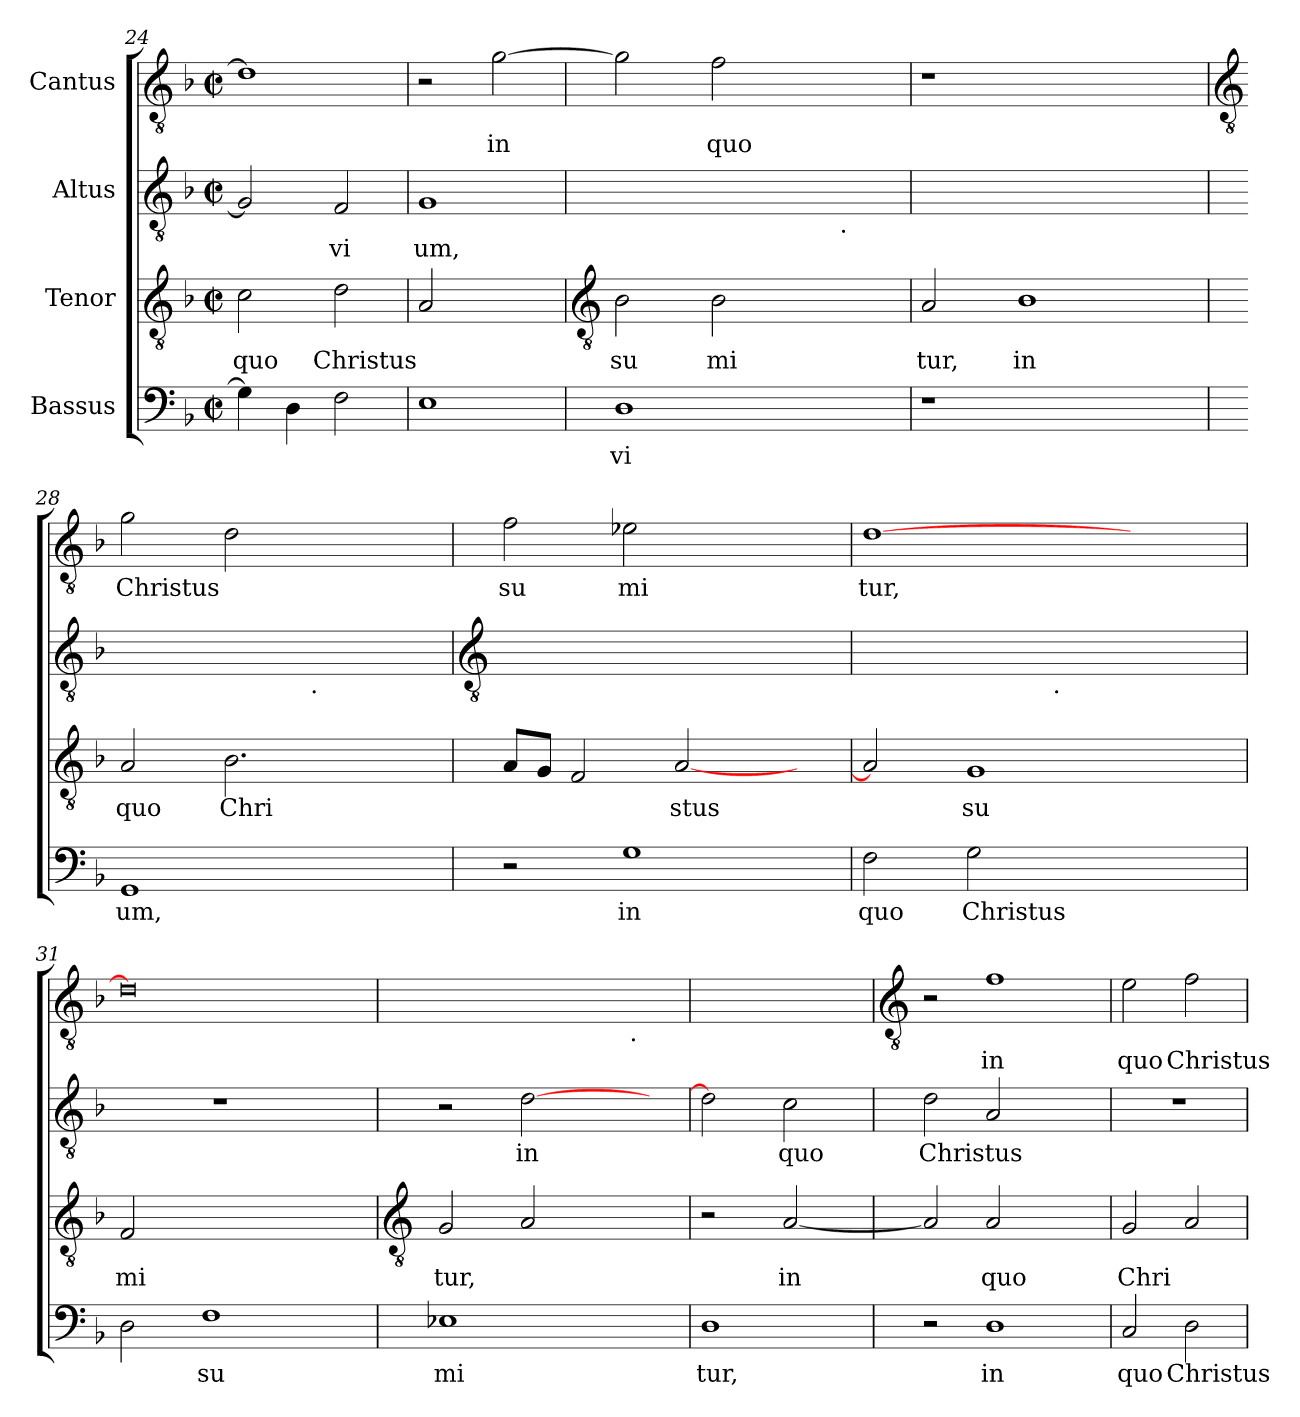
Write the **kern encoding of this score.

**kern	**text	**kern	**text	**kern	**text	**kern	**text
*part4	*part4	*part3	*part3	*part2	*part2	*part1	*part1
*staff4	*staff4	*staff3	*staff3	*staff2	*staff2	*staff1	*staff1
*I"Bassus	*	*I"Tenor	*	*I"Altus	*	*I"Cantus	*
!!LO:LB:g=z
*clefF4	*	*clefGv2	*	*clefGv2	*	*clefGv2	*
*k[b-]	*	*k[b-]	*	*k[b-]	*	*k[b-]	*
*F:	*	*F:	*	*F:	*	*F:	*
*M2/2	*	*M2/2	*	*M2/2	*	*M2/2	*
*met(c|)	*	*met(c|)	*	*met(c|)	*	*met(c|)	*
=24	=24	=24	=24	=24	=24	=24	=24
!	!	!	!LO:LY:b	!	!	!	!
4G\]	.	2c\	quo	2G/]	.	1d]	.
4D\	.	.	.	.	.	.	.
!	!	!	!LO:LY:b	!	!LO:LY:b	!	!
2F\	.	2d\	Christus	2F/	vi	.	.
=25A	=25A	=25A	=25A	=25A	=25A	=25A	=25A
!	!	!	!	!	!LO:LY:b	!	!
1E	.	2A/	.	1G	um,	2r	.
!	!	!	!	!	!	!	!LO:LY:b
.	.	2ryy	.	.	.	[2g\	in
!!LO:LB:g=z
=26A	=26A	=26A	=26A	=26A	=26A	=26A	=26A
*	*	*clefGv2	*	*	*	*	*
!	!LO:LY:b	!	!LO:LY:b	!	!	!	!
1D	vi	2B-\	su	4ryy	.	2g\]	.
.	.	.	.	4ryy	.	.	.
!	!	!	!LO:LY:b	!	!	!	!LO:LY:b
.	.	2B-\	mi	4ryy	.	2f\	quo
.	.	.	.	32ryy	.	.	.
.	.	.	.	32ryy	.	.	.
.	.	.	.	32ryy	.	.	.
.	.	.	.	32ryy	.	.	.
.	.	.	.	32ryy	.	.	.
.	.	.	.	32ryy	.	.	.
!	!	!	!	!LO:TX:b:t=.	!	!	!
.	.	.	.	32ryy	.	.	.
.	.	.	.	4ryy	.	.	.
8..ryy	.	8..ryy	.	.	.	8..ryy	.
=27	=27	=27	=27	=27	=27	=27	=27
!	!	!	!LO:LY:b	!	!	!	!
1r	.	2A/	tur,	4ryy	.	1r	.
.	.	.	.	4ryy	.	.	.
!	!	!	!LO:LY:b	!	!	!	!
.	.	1B-	in	4ryy	.	.	.
.	.	.	.	32ryy	.	.	.
.	.	.	.	4ryy	.	.	.
2ryy	.	.	.	.	.	2ryy	.
.	.	.	.	4...ryy	.	.	.
!!LO:LB:g=z
=28	=28	=28	=28	=28	=28	=28	=28
*	*	*	*	*	*	*clefGv2	*
!	!LO:LY:b	!	!LO:LY:b	!	!	!	!LO:LY:b
1GG	um,	2A/	quo	4ryy	.	2g\	Christus
.	.	.	.	4ryy	.	.	.
!	!	!	!LO:LY:b	!	!	!	!
.	.	2.B-\	Chri	32ryy	.	2d\	.
.	.	.	.	32ryy	.	.	.
.	.	.	.	32ryy	.	.	.
.	.	.	.	32ryy	.	.	.
.	.	.	.	32ryy	.	.	.
.	.	.	.	32ryy	.	.	.
!	!	!	!	!LO:TX:b:t=.	!	!	!
.	.	.	.	32ryy	.	.	.
.	.	.	.	4ryy	.	.	.
.	.	.	.	4ryy	.	.	.
4ryy	.	.	.	.	.	4ryy	.
.	.	.	.	32ryy	.	.	.
!!LO:LB:g=z
=29	=29	=29	=29	=29	=29	=29	=29
*	*	*	*	*clefGv2	*	*	*
!	!	!	!	!	!	!	!LO:LY:b
2r	.	8A/L	.	4ryy	.	2f\	su
.	.	8G/J	.	.	.	.	.
.	.	2F/	.	4ryy	.	.	.
!	!LO:LY:b	!	!	!	!	!	!LO:LY:b
1G	in	.	.	4ryy	.	2e-X\	mi
!	!	!	!LO:LY:b	!	!	!	!
.	.	[2A/	stus	32ryy	.	.	.
.	.	.	.	4ryy	.	.	.
.	.	.	.	.	.	2ryy	.
.	.	.	.	4...ryy	.	.	.
.	.	4ryy	.	.	.	.	.
=30	=30	=30	=30	=30	=30	=30	=30
!	!LO:LY:b	!	!	!	!	!	!LO:LY:b
2F\	quo	2A/]	.	4ryy	.	[1d	tur,
.	.	.	.	4ryy	.	.	.
!	!LO:LY:b	!	!LO:LY:b	!	!	!	!
2G\	Christus	1G	su	32ryy	.	.	.
.	.	.	.	32ryy	.	.	.
.	.	.	.	32ryy	.	.	.
.	.	.	.	32ryy	.	.	.
.	.	.	.	32ryy	.	.	.
.	.	.	.	32ryy	.	.	.
!	!	!	!	!LO:TX:b:t=.	!	!	!
.	.	.	.	32ryy	.	.	.
.	.	.	.	4ryy	.	.	.
.	.	.	.	4ryy	.	.	.
2ryy	.	.	.	.	.	2ryy	.
.	.	.	.	4ryy	.	.	.
.	.	.	.	32ryy	.	.	.
=31	=31	=31	=31	=31	=31	=31	=31
!	!	!	!LO:LY:b	!	!	!	!
2D\	.	2F/	mi	4ryy	.	0d]	.
.	.	.	.	4ryy	.	.	.
!	!LO:LY:b	!	!	!	!	!	!
1F	su	1.ryy	.	32ryy	.	.	.
.	.	.	.	1r	.	.	.
2ryy	.	.	.	.	.	.	.
.	.	.	.	4...ryy	.	.	.
!!LO:LB:g=z
=32	=32	=32	=32	=32	=32	=32	=32
*	*	*clefGv2	*	*	*	*	*
!	!LO:LY:b	!	!LO:LY:b	!	!	!	!
1E-X	mi	2G/	tur,	2r	.	4ryy	.
.	.	.	.	.	.	4ryy	.
!	!	!	!	!	!LO:LY:b	!	!
.	.	2A/	.	[2d\	in	4ryy	.
.	.	.	.	.	.	32ryy	.
.	.	.	.	.	.	32ryy	.
.	.	.	.	.	.	32ryy	.
.	.	.	.	.	.	32ryy	.
.	.	.	.	.	.	32ryy	.
.	.	.	.	.	.	32ryy	.
!	!	!	!	!	!	!LO:TX:b:t=.	!
.	.	.	.	.	.	32ryy	.
.	.	.	.	.	.	4ryy	.
8..ryy	.	8..ryy	.	8..ryy	.	.	.
=33	=33	=33	=33	=33	=33	=33	=33
!	!LO:LY:b	!	!	!	!	!	!
1D	tur,	2r	.	2d\]	.	4ryy	.
.	.	.	.	.	.	4ryy	.
!	!	!	!LO:LY:b	!	!LO:LY:b	!	!
.	.	[2A/	in	2c\	quo	4ryy	.
.	.	.	.	.	.	32ryy	.
.	.	.	.	.	.	8..ryy	.
!!LO:LB:g=z
=34	=34	=34	=34	=34	=34	=34	=34
*	*	*	*	*	*	*clefGv2	*
!	!	!	!	!	!LO:LY:b	!	!
2r	.	2A/]	.	2d\	Christus	2r	.
!	!LO:LY:b	!	!LO:LY:b	!	!	!	!LO:LY:b
1D	in	2A/	quo	2A/	.	1f	in
.	.	2ryy	.	2ryy	.	.	.
=35	=35	=35	=35	=35	=35	=35	=35
!	!LO:LY:b	!	!LO:LY:b	!	!	!	!LO:LY:b
2C/	quo	2G/	Chri	1r	.	2e\	quo
!	!LO:LY:b	!	!	!	!	!	!LO:LY:b
2D\	Christus	2A/	.	.	.	2f\	Christus
=	=	=	=	=	=	=	=
*-	*-	*-	*-	*-	*-	*-	*-
